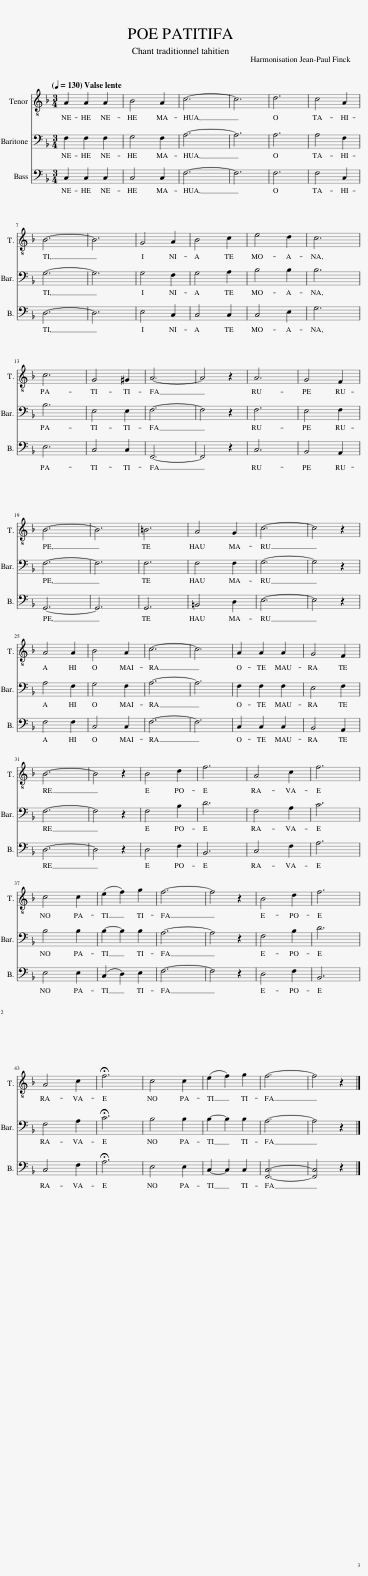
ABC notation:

X:1
%%score 1 2 3
L:1/8
Q:1/4=130
M:3/4
I:linebreak $
K:F
V:1 treble-8
V:2 bass
V:3 bass
V:1
 A2 A2 A2 | B4 A2 | c6- | c6 | d6 | %5
 c4 A2 |$ B6- | B6 | G4 A2 | B4 c2 | %10
 e4 d2 | c6 |$ c6 | G4 ^G2 | A6- | %15
 A4 z2 | A6 | G4 F2 |$ B6- | B6 | %20
 =B6 | A4 G2 | c6- | c4 z2 |$ A4 A2 | %25
 B4 A2 | c6- | c6 | A2 A2 A2 | G4 F2 |$ %30
 B6- | B4 z2 | B4 d2 | f6 | A4 c2 | %35
 f6 |$ c4 c2 | (e2 f2) g2 | f6- | f4 z2 | %40
 B4 d2 | f6 |$ A4 c2 | !fermata!f6 | c4 c2 | %45
 (e2 f2) g2 | f6- | f4 z2 |] %48
V:2
 F,2 F,2 F,2 | G,4 F,2 | A,6- | A,6 | A,6 | %5
 A,4 F,2 |$ G,6- | G,6 | G,4 F,2 | G,4 A,2 | %10
 B,4 B,2 | B,6 |$ B,6 | E,4 E,2 | F,6- | %15
 F,4 z2 | F,6 | E,4 F,2 |$ F,6- | F,6 | %20
 F,6 | F,4 F,2 | G,6- | G,4 z2 |$ A,4 F,2 | %25
 G,4 F,2 | A,6- | A,6 | F,2 F,2 F,2 | E,4 F,2 |$ %30
 F,6- | F,4 z2 | F,4 B,2 | D6 | F,4 A,2 | %35
 C6 |$ B,4 B,2 | B,2- B,2 B,2 | A,6- | A,4 z2 | %40
 F,4 B,2 | D6 |$ F,4 A,2 | !fermata!C6 | B,4 B,2 | %45
 B,2- B,2 B,2 | A,6- | A,4 z2 |] %48
V:3
 C,2 C,2 C,2 | C,4 C,2 | F,6- | F,6 | F,6 | %5
 F,4 C,2 |$ D,6- | D,6 | E,4 C,2 | C,4 C,2 | %10
 C,4 E,2 | G,6 |$ E,6 | C,4 C,2 | F,,6- | %15
 F,,4 z2 | C,6 | B,,4 A,,2 |$ G,,6- | G,,6 | %20
 G,,6 | =B,,4 D,2 | E,6- | E,4 z2 |$ F,4 F,2 | %25
 C,4 C,2 | F,6- | F,6 | C,2 C,2 C,2 | B,,4 A,,2 |$ %30
 D,6- | D,4 z2 | D,4 F,2 | B,,6 | C,4 F,2 | %35
 A,6 |$ E,4 E,2 | (C,2 D,2) E,2 | F,6- | F,4 z2 | %40
 D,4 F,2 | B,,6 |$ C,4 F,2 | !fermata!A,6 | E,4 E,2 | %45
 C,2- C,2 C,2 | [F,,C,]6- | [F,,C,]4 z2 |] %48
